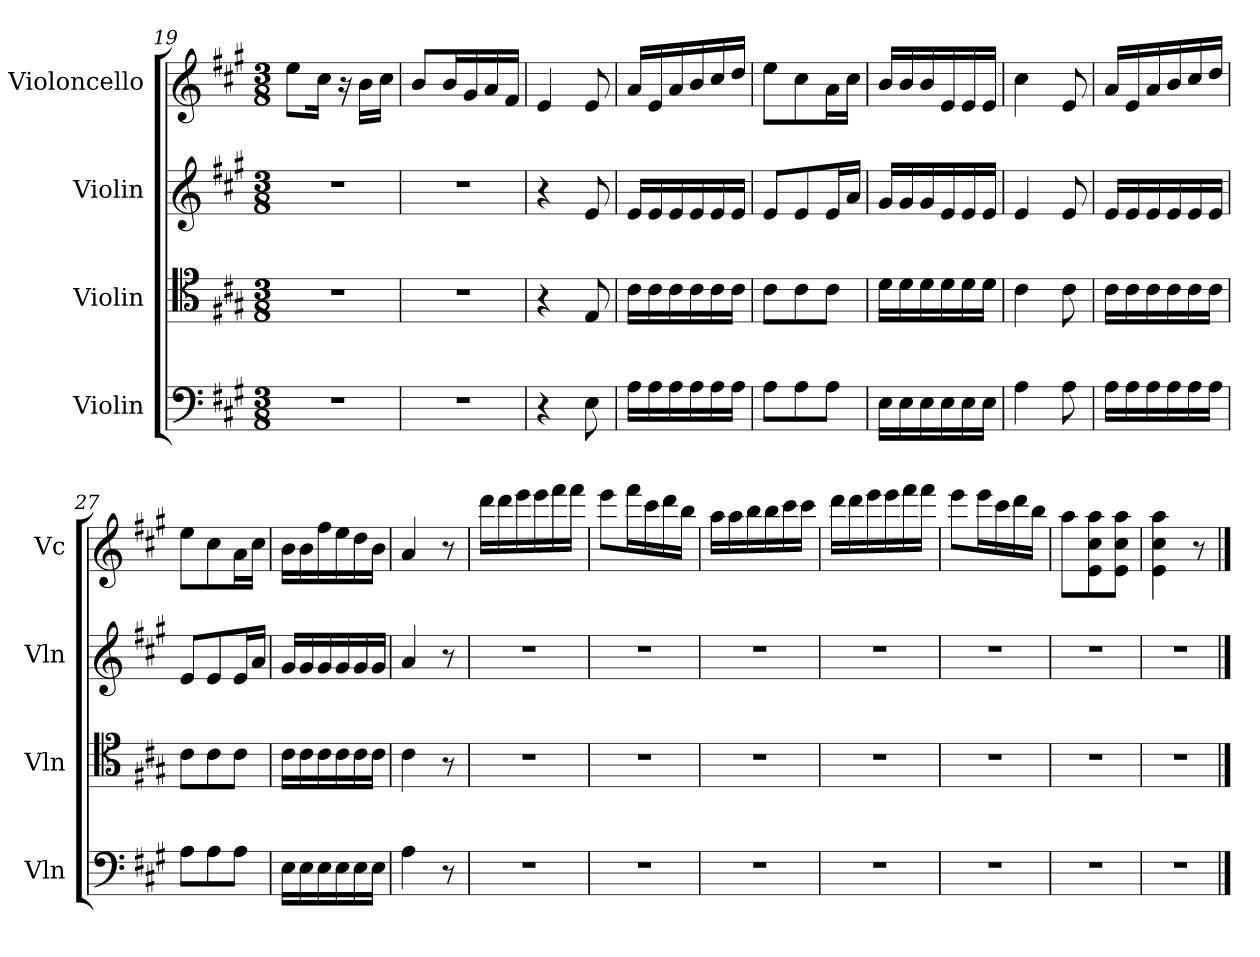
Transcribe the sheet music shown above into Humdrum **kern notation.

**kern	**kern	**kern	**kern
*part4	*part3	*part2	*part1
*staff4	*staff3	*staff2	*staff1
*I"Violin	*I"Violin	*I"Violin	*I"Violoncello
*I'Vln	*I'Vln	*I'Vln	*I'Vc
*clefF4	*clefC4	*clefG2	*clefG2
*k[f#c#g#]	*k[f#c#g#]	*k[f#c#g#]	*k[f#c#g#]
*M3/8	*M3/8	*M3/8	*M3/8
=19	=19	=19	=19
4.r	4.r	4.r	8ee\L
.	.	.	16cc#\Jk
.	.	.	16r
.	.	.	16b\LL
.	.	.	16cc#\JJ
=20	=20	=20	=20
4.r	4.r	4.r	8b/L
.	.	.	16b/L
.	.	.	16g#/
.	.	.	16a/
.	.	.	16f#/JJ
=21	=21	=21	=21
4r	4r	4r	4e/
8E\	8E/	8e/	8e/
=22	=22	=22	=22
16A\LL	16c#\LL	16e/LL	16a/LL
16A\	16c#\	16e/	16e/
16A\	16c#\	16e/	16a/
16A\	16c#\	16e/	16b/
16A\	16c#\	16e/	16cc#/
16A\JJ	16c#\JJ	16e/JJ	16dd/JJ
=23	=23	=23	=23
8A\L	8c#\L	8e/L	8ee\L
8A\	8c#\	8e/	8cc#\
8A\J	8c#\J	16e/L	16a\L
.	.	16a/JJ	16cc#\JJ
!!LO:PB:g=z
=24	=24	=24	=24
16E\LL	16d\LL	16g#/LL	16b/LL
16E\	16d\	16g#/	16b/
16E\	16d\	16g#/	16b/
16E\	16d\	16e/	16e/
16E\	16d\	16e/	16e/
16E\JJ	16d\JJ	16e/JJ	16e/JJ
=25	=25	=25	=25
4A\	4c#\	4e/	4cc#\
8A\	8c#\	8e/	8e/
=26	=26	=26	=26
16A\LL	16c#\LL	16e/LL	16a/LL
16A\	16c#\	16e/	16e/
16A\	16c#\	16e/	16a/
16A\	16c#\	16e/	16b/
16A\	16c#\	16e/	16cc#/
16A\JJ	16c#\JJ	16e/JJ	16dd/JJ
=27	=27	=27	=27
8A\L	8c#\L	8e/L	8ee\L
8A\	8c#\	8e/	8cc#\
8A\J	8c#\J	16e/L	16a\L
.	.	16a/JJ	16cc#\JJ
=28	=28	=28	=28
16E\LL	16c#\LL	16g#/LL	16b\LL
16E\	16c#\	16g#/	16b\
16E\	16c#\	16g#/	16ff#\
16E\	16c#\	16g#/	16ee\
16E\	16c#\	16g#/	16dd\
16E\JJ	16c#\JJ	16g#/JJ	16b\JJ
=29	=29	=29	=29
4A\	4c#\	4a/	4a/
8r	8r	8r	8r
=30	=30	=30	=30
4.r	4.r	4.r	16ddd\LL
.	.	.	16ddd\
.	.	.	16eee\
.	.	.	16eee\
.	.	.	16fff#\
.	.	.	16fff#\JJ
!!LO:PB:g=z
=31	=31	=31	=31
4.r	4.r	4.r	8eee\L
.	.	.	16fff#\L
.	.	.	16ccc#\
.	.	.	16ddd\
.	.	.	16bb\JJ
=32	=32	=32	=32
4.r	4.r	4.r	16aa\LL
.	.	.	16aa\
.	.	.	16bb\
.	.	.	16bb\
.	.	.	16ccc#\
.	.	.	16ccc#\JJ
=33	=33	=33	=33
4.r	4.r	4.r	16ddd\LL
.	.	.	16ddd\
.	.	.	16eee\
.	.	.	16eee\
.	.	.	16fff#\
.	.	.	16fff#\JJ
=34	=34	=34	=34
4.r	4.r	4.r	8eee\L
.	.	.	16eee\L
.	.	.	16ccc#\
.	.	.	16ddd\
.	.	.	16bb\JJ
=35	=35	=35	=35
4.r	4.r	4.r	8aa\L
.	.	.	8e\ 8cc#\ 8aa\
.	.	.	8e\ 8cc#\ 8aa\J
=36	=36	=36	=36
4.r	4.r	4.r	4e\ 4cc#\ 4aa\
.	.	.	8r
==	==	==	==
*-	*-	*-	*-
